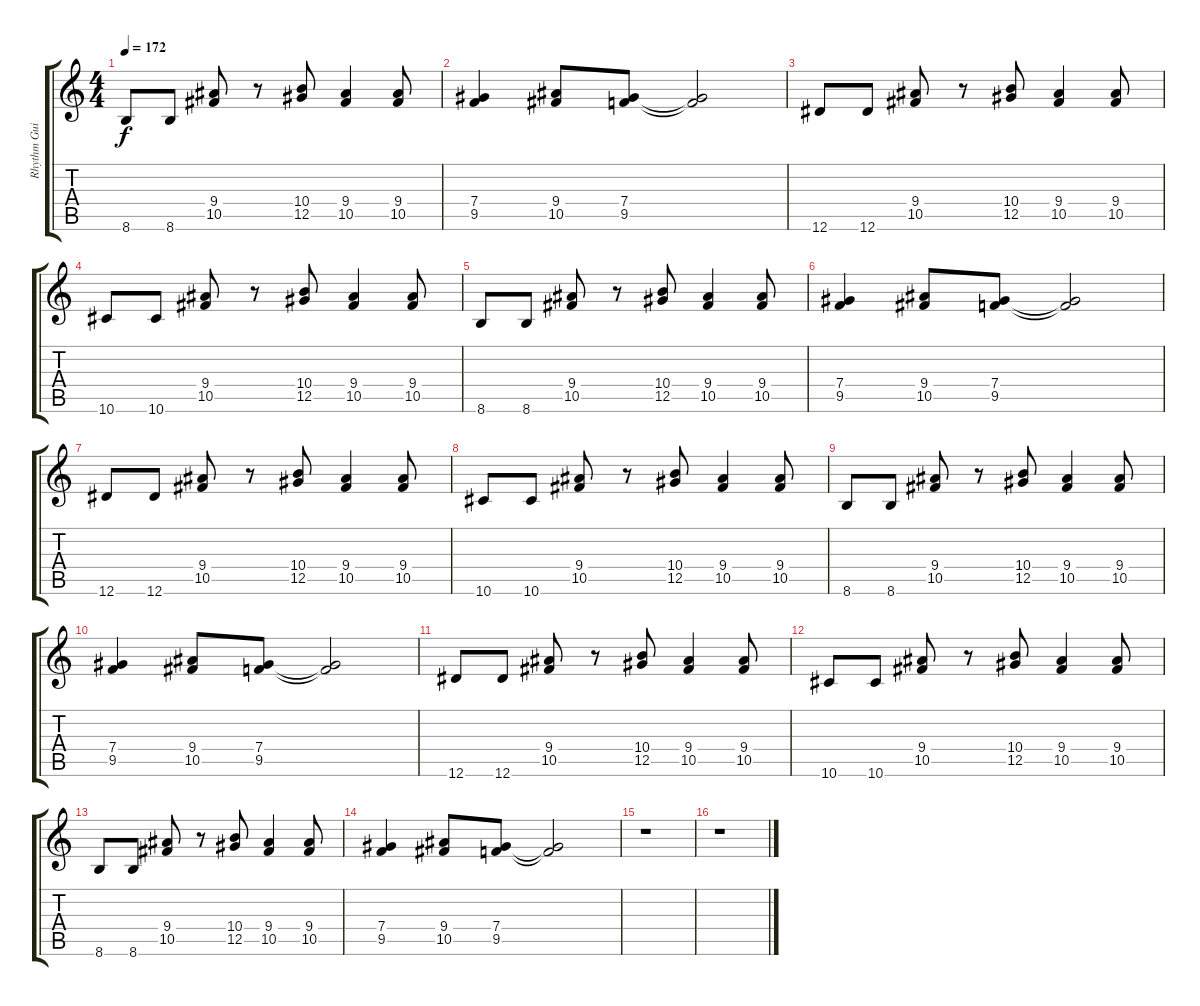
\track ("Rhythm Guitar 2: Pata " "Rhythm Gui") {instrument distortionguitar}
\staff {score tabs}
\tuning (Eb4 Bb3 Gb3 Db3 Ab2 Eb2) {hide}
\ts (4 4)
\tempo 172
\clef g2
\ks c
8.6.8{dy f} 8.6.8 (9.4 10.5).8 r.8 (10.4 12.5).8 (9.4 10.5).4 (9.4 10.5).8 |
(7.4 9.5).4 (9.4 10.5).8 (7.4 9.5).8 (7.4{t} 9.5{t}).2 |
12.6.8 12.6.8 (9.4 10.5).8 r.8 (10.4 12.5).8 (9.4 10.5).4 (9.4 10.5).8 |
10.6.8 10.6.8 (9.4 10.5).8 r.8 (10.4 12.5).8 (9.4 10.5).4 (9.4 10.5).8 |
8.6.8 8.6.8 (9.4 10.5).8 r.8 (10.4 12.5).8 (9.4 10.5).4 (9.4 10.5).8 |
(7.4 9.5).4 (9.4 10.5).8 (7.4 9.5).8 (7.4{t} 9.5{t}).2 |
12.6.8 12.6.8 (9.4 10.5).8 r.8 (10.4 12.5).8 (9.4 10.5).4 (9.4 10.5).8 |
10.6.8 10.6.8 (9.4 10.5).8 r.8 (10.4 12.5).8 (9.4 10.5).4 (9.4 10.5).8 |
8.6.8 8.6.8 (9.4 10.5).8 r.8 (10.4 12.5).8 (9.4 10.5).4 (9.4 10.5).8 |
(7.4 9.5).4 (9.4 10.5).8 (7.4 9.5).8 (7.4{t} 9.5{t}).2 |
12.6.8{volume 0} 12.6.8 (9.4 10.5).8 r.8 (10.4 12.5).8 (9.4 10.5).4 (9.4 10.5).8 |
10.6.8 10.6.8 (9.4 10.5).8 r.8 (10.4 12.5).8 (9.4 10.5).4 (9.4 10.5).8 |
8.6.8 8.6.8 (9.4 10.5).8 r.8 (10.4 12.5).8 (9.4 10.5).4 (9.4 10.5).8 |
(7.4 9.5).4 (9.4 10.5).8 (7.4 9.5).8 (7.4{t} 9.5{t}).2 |
r.1 |
r.1
